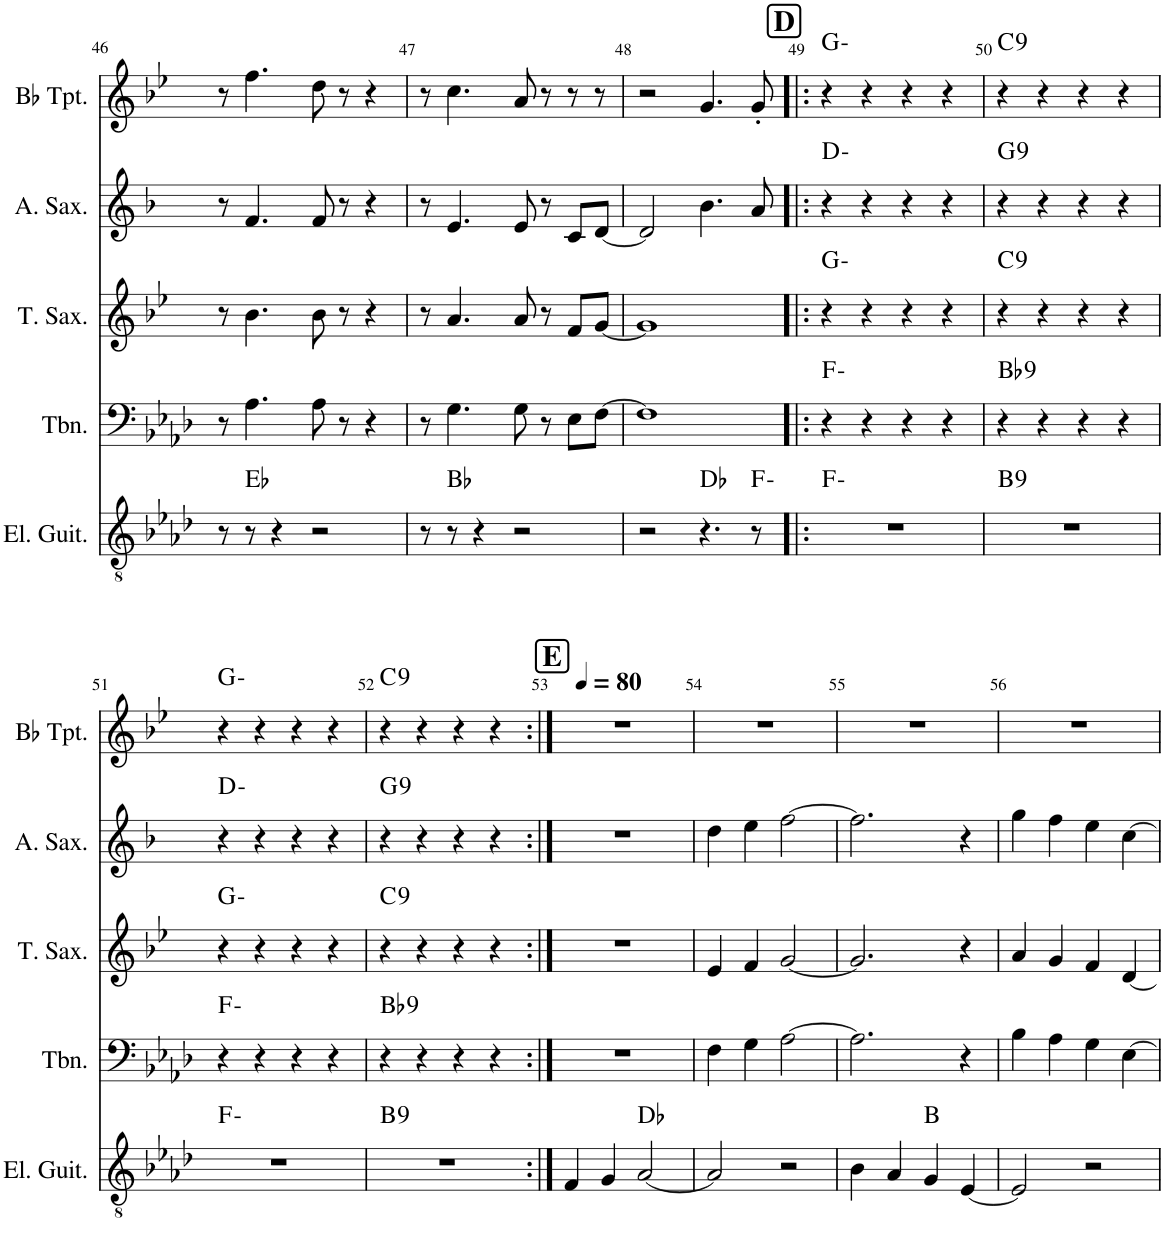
**kern	**harte	**kern	**harte	**kern	**harte	**kern	**harte	**kern	**harte
*part5	*part5	*part4	*part4	*part3	*part3	*part2	*part2	*part1	*part1
*staff5	*	*staff4	*	*staff3	*	*staff2	*	*staff1	*
*I"Electric Guitar	*	*I"Trombone	*	*I"Tenor Saxophone	*	*I"Alto Saxophone	*	*I"Bb Trumpet	*
*I'El. Guit.	*	*I'Tbn.	*	*I'T. Sax.	*	*I'A. Sax.	*	*I'Bb Tpt.	*
!!LO:PB:g=z
*clefGv2	*	*clefF4	*	*clefG2	*	*clefG2	*	*clefG2	*
*	*	*	*	*Trd8c14	*	*Trd5c9	*	*Trd1c2	*
*k[b-e-a-d-]	*	*k[b-e-a-d-]	*	*k[b-e-]	*	*k[b-]	*	*k[b-e-]	*
*M4/4	*	*M4/4	*	*M4/4	*	*M4/4	*	*M4/4	*
=46	=46	=46	=46	=46	=46	=46	=46	=46	=46
8r	.	8r	.	8r	.	8r	.	8r	.
8r	Eb:maj	4.A-\	.	4.b-\	.	4.f/	.	4.ff\	.
4r	.	.	.	.	.	.	.	.	.
2r	.	8A-\	.	8b-\	.	8f/	.	8dd\	.
.	.	8r	.	8r	.	8r	.	8r	.
.	.	4r	.	4r	.	4r	.	4r	.
=47	=47	=47	=47	=47	=47	=47	=47	=47	=47
8r	.	8r	.	8r	.	8r	.	8r	.
8r	Bb:maj	4.G\	.	4.a/	.	4.e/	.	4.cc\	.
4r	.	.	.	.	.	.	.	.	.
2r	.	8G\	.	8a/	.	8e/	.	8a/	.
.	.	8r	.	8r	.	8r	.	8r	.
.	.	8E-\L	.	8f/L	.	8c/L	.	8r	.
.	.	[8F\J	.	[8g/J	.	[8d/J	.	8r	.
=48	=48	=48	=48	=48	=48	=48	=48	=48	=48
2r	.	1F]	.	1g]	.	2d/]	.	2r	.
4.r	Db:maj	.	.	.	.	4.b-\	.	4.g/	.
8r	F:min	.	.	.	.	8a/	.	8g'/	.
!!LO:REH:place=s1:a:B:cj:fs=14:t=D
=49!|:	=49!|:	=49!|:	=49!|:	=49!|:	=49!|:	=49!|:	=49!|:	=49!|:	=49!|:
1r	F:min	4r	F:min	4r	G:min	4r	D:min	4r	G:min
.	.	4r	.	4r	.	4r	.	4r	.
.	.	4r	.	4r	.	4r	.	4r	.
.	.	4r	.	4r	.	4r	.	4r	.
=50	=50	=50	=50	=50	=50	=50	=50	=50	=50
!	!LO:H:kt=9	!	!LO:H:kt=9	!	!LO:H:kt=9	!	!LO:H:kt=9	!	!LO:H:kt=9
1r	B:9	4r	Bb:9	4r	C:9	4r	G:9	4r	C:9
.	.	4r	.	4r	.	4r	.	4r	.
.	.	4r	.	4r	.	4r	.	4r	.
.	.	4r	.	4r	.	4r	.	4r	.
!!LO:LB:g=z
=51	=51	=51	=51	=51	=51	=51	=51	=51	=51
1r	F:min	4r	F:min	4r	G:min	4r	D:min	4r	G:min
.	.	4r	.	4r	.	4r	.	4r	.
.	.	4r	.	4r	.	4r	.	4r	.
.	.	4r	.	4r	.	4r	.	4r	.
=52	=52	=52	=52	=52	=52	=52	=52	=52	=52
!	!LO:H:kt=9	!	!LO:H:kt=9	!	!LO:H:kt=9	!	!LO:H:kt=9	!	!LO:H:kt=9
1r	B:9	4r	Bb:9	4r	C:9	4r	G:9	4r	C:9
.	.	4r	.	4r	.	4r	.	4r	.
.	.	4r	.	4r	.	4r	.	4r	.
.	.	4r	.	4r	.	4r	.	4r	.
=53:|!	=53:|!	=53:|!	=53:|!	=53:|!	=53:|!	=53:|!	=53:|!	=53:|!	=53:|!
!!LO:REH:place=s1:a:B:cj:fs=14:t=E
*	*	*	*	*	*	*	*	*MM80	*
4F/	.	1r	.	1r	.	1r	.	1r	.
4G/	.	.	.	.	.	.	.	.	.
[2A-/	Db:maj	.	.	.	.	.	.	.	.
=54	=54	=54	=54	=54	=54	=54	=54	=54	=54
2A-/]	.	4F\	.	4e-/	.	4dd\	.	1r	.
.	.	4G\	.	4f/	.	4ee\	.	.	.
2r	.	[2A-\	.	[2g/	.	[2ff\	.	.	.
=55	=55	=55	=55	=55	=55	=55	=55	=55	=55
4B-\	.	2.A-\]	.	2.g/]	.	2.ff\]	.	1r	.
4A-/	.	.	.	.	.	.	.	.	.
4G/	B:maj	.	.	.	.	.	.	.	.
[4E-/	.	4r	.	4r	.	4r	.	.	.
=56	=56	=56	=56	=56	=56	=56	=56	=56	=56
2E-/]	.	4B-\	.	4a/	.	4gg\	.	1r	.
.	.	4A-\	.	4g/	.	4ff\	.	.	.
2r	.	4G\	.	4f/	.	4ee\	.	.	.
.	.	[4E-\	.	[4d/	.	[4cc\	.	.	.
=	=	=	=	=	=	=	=	=	=
*-	*-	*-	*-	*-	*-	*-	*-	*-	*-
